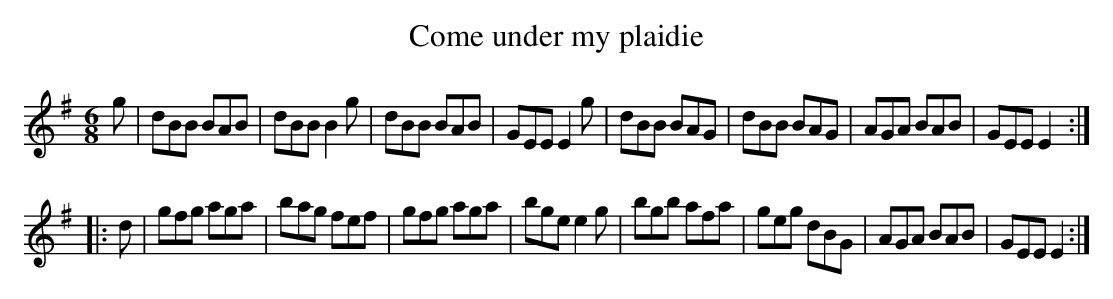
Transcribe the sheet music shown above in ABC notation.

X:1
T:Come under my plaidie
M:6/8
K:Em
g | dBB BAB | dBB B2g | dBB BAB | GEE E2g | \
dBB BAG | dBB BAG | AGA BAB | GEE E2 :|
|:d | gfg aga | bag fef | gfg aga | bge e2g | \
bgb afa | geg dBG | AGA BAB | GEE E2 :|
